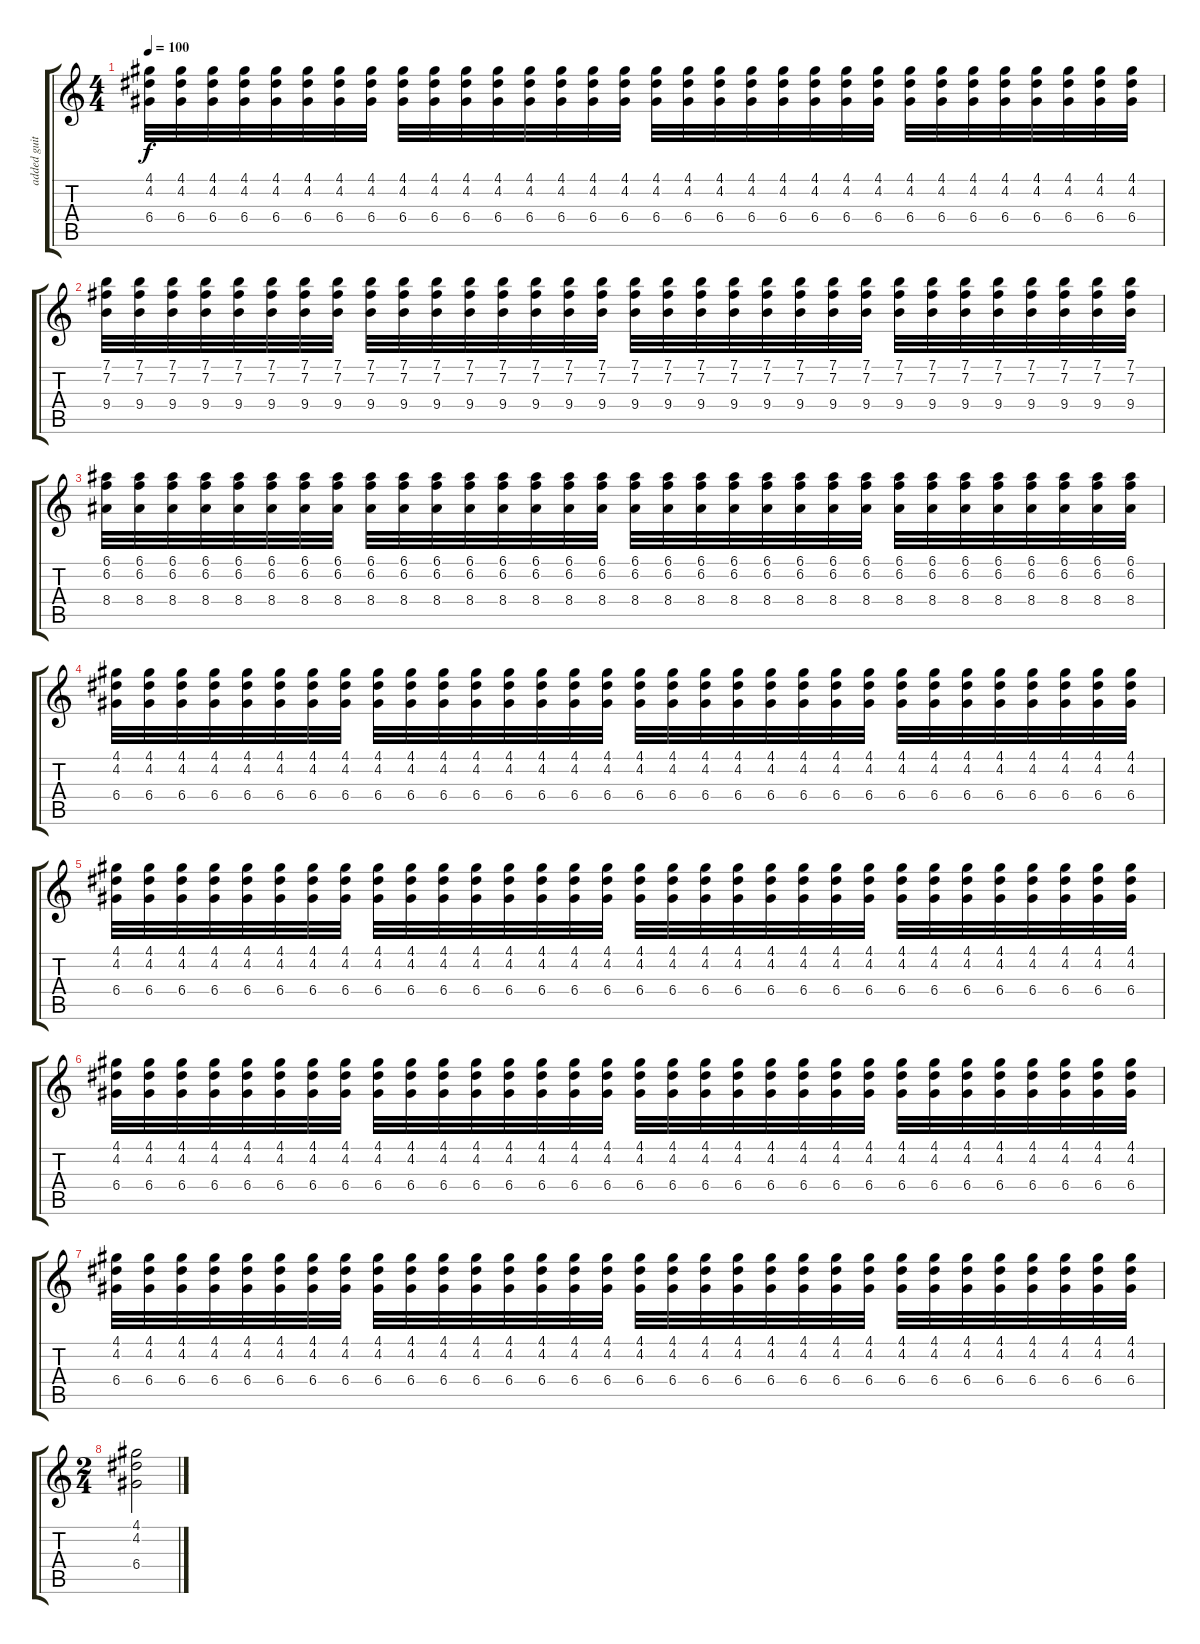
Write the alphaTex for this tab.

\track ("added guitar" "added guit") {instrument distortionguitar}
\staff {score tabs}
\tuning (E4 B3 G3 D3 A2 E2) {hide}
\ts (4 4)
\tempo 100
\clef g2
\ks c
(4.1 4.2 6.4).32{dy f} (4.1 4.2 6.4).32 (4.1 4.2 6.4).32 (4.1 4.2 6.4).32 (4.1 4.2 6.4).32 (4.1 4.2 6.4).32 (4.1 4.2 6.4).32 (4.1 4.2 6.4).32 (4.1 4.2 6.4).32 (4.1 4.2 6.4).32 (4.1 4.2 6.4).32 (4.1 4.2 6.4).32 (4.1 4.2 6.4).32 (4.1 4.2 6.4).32 (4.1 4.2 6.4).32 (4.1 4.2 6.4).32 (4.1 4.2 6.4).32 (4.1 4.2 6.4).32 (4.1 4.2 6.4).32 (4.1 4.2 6.4).32 (4.1 4.2 6.4).32 (4.1 4.2 6.4).32 (4.1 4.2 6.4).32 (4.1 4.2 6.4).32 (4.1 4.2 6.4).32 (4.1 4.2 6.4).32 (4.1 4.2 6.4).32 (4.1 4.2 6.4).32 (4.1 4.2 6.4).32 (4.1 4.2 6.4).32 (4.1 4.2 6.4).32 (4.1 4.2 6.4).32 |
(7.1 7.2 9.4).32 (7.1 7.2 9.4).32 (7.1 7.2 9.4).32 (7.1 7.2 9.4).32 (7.1 7.2 9.4).32 (7.1 7.2 9.4).32 (7.1 7.2 9.4).32 (7.1 7.2 9.4).32 (7.1 7.2 9.4).32 (7.1 7.2 9.4).32 (7.1 7.2 9.4).32 (7.1 7.2 9.4).32 (7.1 7.2 9.4).32 (7.1 7.2 9.4).32 (7.1 7.2 9.4).32 (7.1 7.2 9.4).32 (7.1 7.2 9.4).32 (7.1 7.2 9.4).32 (7.1 7.2 9.4).32 (7.1 7.2 9.4).32 (7.1 7.2 9.4).32 (7.1 7.2 9.4).32 (7.1 7.2 9.4).32 (7.1 7.2 9.4).32 (7.1 7.2 9.4).32 (7.1 7.2 9.4).32 (7.1 7.2 9.4).32 (7.1 7.2 9.4).32 (7.1 7.2 9.4).32 (7.1 7.2 9.4).32 (7.1 7.2 9.4).32 (7.1 7.2 9.4).32 |
(6.1 6.2 8.4).32 (6.1 6.2 8.4).32 (6.1 6.2 8.4).32 (6.1 6.2 8.4).32 (6.1 6.2 8.4).32 (6.1 6.2 8.4).32 (6.1 6.2 8.4).32 (6.1 6.2 8.4).32 (6.1 6.2 8.4).32 (6.1 6.2 8.4).32 (6.1 6.2 8.4).32 (6.1 6.2 8.4).32 (6.1 6.2 8.4).32 (6.1 6.2 8.4).32 (6.1 6.2 8.4).32 (6.1 6.2 8.4).32 (6.1 6.2 8.4).32 (6.1 6.2 8.4).32 (6.1 6.2 8.4).32 (6.1 6.2 8.4).32 (6.1 6.2 8.4).32 (6.1 6.2 8.4).32 (6.1 6.2 8.4).32 (6.1 6.2 8.4).32 (6.1 6.2 8.4).32 (6.1 6.2 8.4).32 (6.1 6.2 8.4).32 (6.1 6.2 8.4).32 (6.1 6.2 8.4).32 (6.1 6.2 8.4).32 (6.1 6.2 8.4).32 (6.1 6.2 8.4).32 |
(4.1 4.2 6.4).32 (4.1 4.2 6.4).32 (4.1 4.2 6.4).32 (4.1 4.2 6.4).32 (4.1 4.2 6.4).32 (4.1 4.2 6.4).32 (4.1 4.2 6.4).32 (4.1 4.2 6.4).32 (4.1 4.2 6.4).32 (4.1 4.2 6.4).32 (4.1 4.2 6.4).32 (4.1 4.2 6.4).32 (4.1 4.2 6.4).32 (4.1 4.2 6.4).32 (4.1 4.2 6.4).32 (4.1 4.2 6.4).32 (4.1 4.2 6.4).32 (4.1 4.2 6.4).32 (4.1 4.2 6.4).32 (4.1 4.2 6.4).32 (4.1 4.2 6.4).32 (4.1 4.2 6.4).32 (4.1 4.2 6.4).32 (4.1 4.2 6.4).32 (4.1 4.2 6.4).32 (4.1 4.2 6.4).32 (4.1 4.2 6.4).32 (4.1 4.2 6.4).32 (4.1 4.2 6.4).32 (4.1 4.2 6.4).32 (4.1 4.2 6.4).32 (4.1 4.2 6.4).32 |
(4.1 4.2 6.4).32 (4.1 4.2 6.4).32 (4.1 4.2 6.4).32 (4.1 4.2 6.4).32 (4.1 4.2 6.4).32 (4.1 4.2 6.4).32 (4.1 4.2 6.4).32 (4.1 4.2 6.4).32 (4.1 4.2 6.4).32 (4.1 4.2 6.4).32 (4.1 4.2 6.4).32 (4.1 4.2 6.4).32 (4.1 4.2 6.4).32 (4.1 4.2 6.4).32 (4.1 4.2 6.4).32 (4.1 4.2 6.4).32 (4.1 4.2 6.4).32 (4.1 4.2 6.4).32 (4.1 4.2 6.4).32 (4.1 4.2 6.4).32 (4.1 4.2 6.4).32 (4.1 4.2 6.4).32 (4.1 4.2 6.4).32 (4.1 4.2 6.4).32 (4.1 4.2 6.4).32 (4.1 4.2 6.4).32 (4.1 4.2 6.4).32 (4.1 4.2 6.4).32 (4.1 4.2 6.4).32 (4.1 4.2 6.4).32 (4.1 4.2 6.4).32 (4.1 4.2 6.4).32 |
(4.1 4.2 6.4).32 (4.1 4.2 6.4).32 (4.1 4.2 6.4).32 (4.1 4.2 6.4).32 (4.1 4.2 6.4).32 (4.1 4.2 6.4).32 (4.1 4.2 6.4).32 (4.1 4.2 6.4).32 (4.1 4.2 6.4).32 (4.1 4.2 6.4).32 (4.1 4.2 6.4).32 (4.1 4.2 6.4).32 (4.1 4.2 6.4).32 (4.1 4.2 6.4).32 (4.1 4.2 6.4).32 (4.1 4.2 6.4).32 (4.1 4.2 6.4).32 (4.1 4.2 6.4).32 (4.1 4.2 6.4).32 (4.1 4.2 6.4).32 (4.1 4.2 6.4).32 (4.1 4.2 6.4).32 (4.1 4.2 6.4).32 (4.1 4.2 6.4).32 (4.1 4.2 6.4).32 (4.1 4.2 6.4).32 (4.1 4.2 6.4).32 (4.1 4.2 6.4).32 (4.1 4.2 6.4).32 (4.1 4.2 6.4).32 (4.1 4.2 6.4).32 (4.1 4.2 6.4).32 |
(4.1 4.2 6.4).32 (4.1 4.2 6.4).32 (4.1 4.2 6.4).32 (4.1 4.2 6.4).32 (4.1 4.2 6.4).32 (4.1 4.2 6.4).32 (4.1 4.2 6.4).32 (4.1 4.2 6.4).32 (4.1 4.2 6.4).32 (4.1 4.2 6.4).32 (4.1 4.2 6.4).32 (4.1 4.2 6.4).32 (4.1 4.2 6.4).32 (4.1 4.2 6.4).32 (4.1 4.2 6.4).32 (4.1 4.2 6.4).32 (4.1 4.2 6.4).32 (4.1 4.2 6.4).32 (4.1 4.2 6.4).32 (4.1 4.2 6.4).32 (4.1 4.2 6.4).32 (4.1 4.2 6.4).32 (4.1 4.2 6.4).32 (4.1 4.2 6.4).32 (4.1 4.2 6.4).32 (4.1 4.2 6.4).32 (4.1 4.2 6.4).32 (4.1 4.2 6.4).32 (4.1 4.2 6.4).32 (4.1 4.2 6.4).32 (4.1 4.2 6.4).32 (4.1 4.2 6.4).32 |
\ts (2 4)
(4.1 4.2 6.4).2
